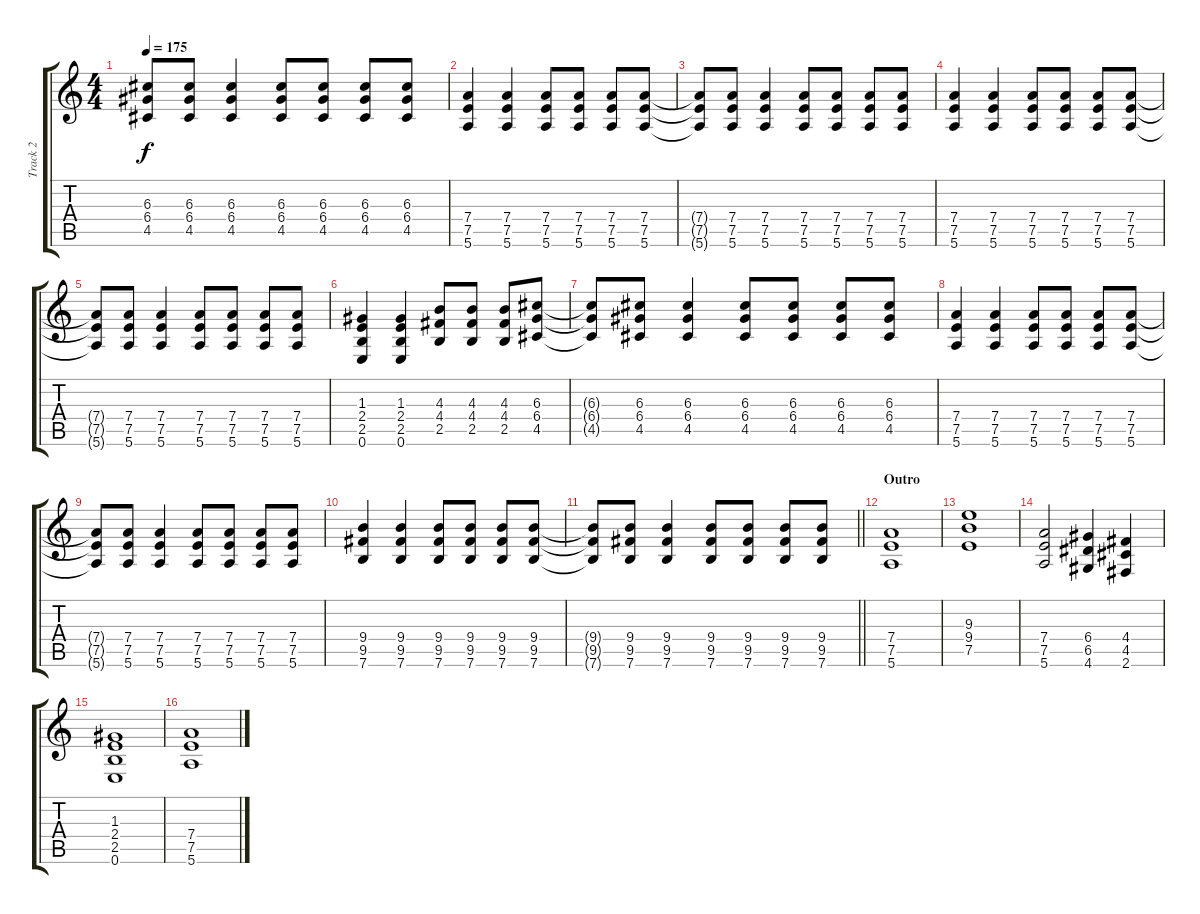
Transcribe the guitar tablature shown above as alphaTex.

\track ("Track 2" "Track 2") {instrument distortionguitar}
\staff {score tabs}
\tuning (E4 B3 G3 D3 A2 E2) {hide}
\ts (4 4)
\tempo 175
\clef g2
\ks c
(6.3{t} 6.4{t} 4.5{t}).8{dy f} (6.3 6.4 4.5).8 (6.3 6.4 4.5).4 (6.3 6.4 4.5).8 (6.3 6.4 4.5).8 (6.3 6.4 4.5).8 (6.3 6.4 4.5).8 |
(7.4 7.5 5.6).4 (7.4 7.5 5.6).4 (7.4 7.5 5.6).8 (7.4 7.5 5.6).8 (7.4 7.5 5.6).8 (7.4 7.5 5.6).8 |
(7.4{t} 7.5{t} 5.6{t}).8 (7.4 7.5 5.6).8 (7.4 7.5 5.6).4 (7.4 7.5 5.6).8 (7.4 7.5 5.6).8 (7.4 7.5 5.6).8 (7.4 7.5 5.6).8 |
(7.4 7.5 5.6).4 (7.4 7.5 5.6).4 (7.4 7.5 5.6).8 (7.4 7.5 5.6).8 (7.4 7.5 5.6).8 (7.4 7.5 5.6).8 |
(7.4{t} 7.5{t} 5.6{t}).8 (7.4 7.5 5.6).8 (7.4 7.5 5.6).4 (7.4 7.5 5.6).8 (7.4 7.5 5.6).8 (7.4 7.5 5.6).8 (7.4 7.5 5.6).8 |
(1.3 2.4 2.5 0.6).4 (1.3 2.4 2.5 0.6).4 (4.3 4.4 2.5).8 (4.3 4.4 2.5).8 (4.3 4.4 2.5).8 (6.3 6.4 4.5).8 |
(6.3{t} 6.4{t} 4.5{t}).8 (6.3 6.4 4.5).8 (6.3 6.4 4.5).4 (6.3 6.4 4.5).8 (6.3 6.4 4.5).8 (6.3 6.4 4.5).8 (6.3 6.4 4.5).8 |
(7.4 7.5 5.6).4 (7.4 7.5 5.6).4 (7.4 7.5 5.6).8 (7.4 7.5 5.6).8 (7.4 7.5 5.6).8 (7.4 7.5 5.6).8 |
(7.4{t} 7.5{t} 5.6{t}).8 (7.4 7.5 5.6).8 (7.4 7.5 5.6).4 (7.4 7.5 5.6).8 (7.4 7.5 5.6).8 (7.4 7.5 5.6).8 (7.4 7.5 5.6).8 |
(9.4 9.5 7.6).4 (9.4 9.5 7.6).4 (9.4 9.5 7.6).8 (9.4 9.5 7.6).8 (9.4 9.5 7.6).8 (9.4 9.5 7.6).8 |
\barLineRight lightlight
(9.4{t} 9.5{t} 7.6{t}).8 (9.4 9.5 7.6).8 (9.4 9.5 7.6).4 (9.4 9.5 7.6).8 (9.4 9.5 7.6).8 (9.4 9.5 7.6).8 (9.4 9.5 7.6).8 |
\section ("" "Outro")
(7.4 7.5 5.6).1 |
(9.3 9.4 7.5).1 |
(7.4 7.5 5.6).2 (6.4 6.5 4.6).4 (4.4 4.5 2.6).4 |
(1.3 2.4 2.5 0.6).1 |
(7.4 7.5 5.6).1
